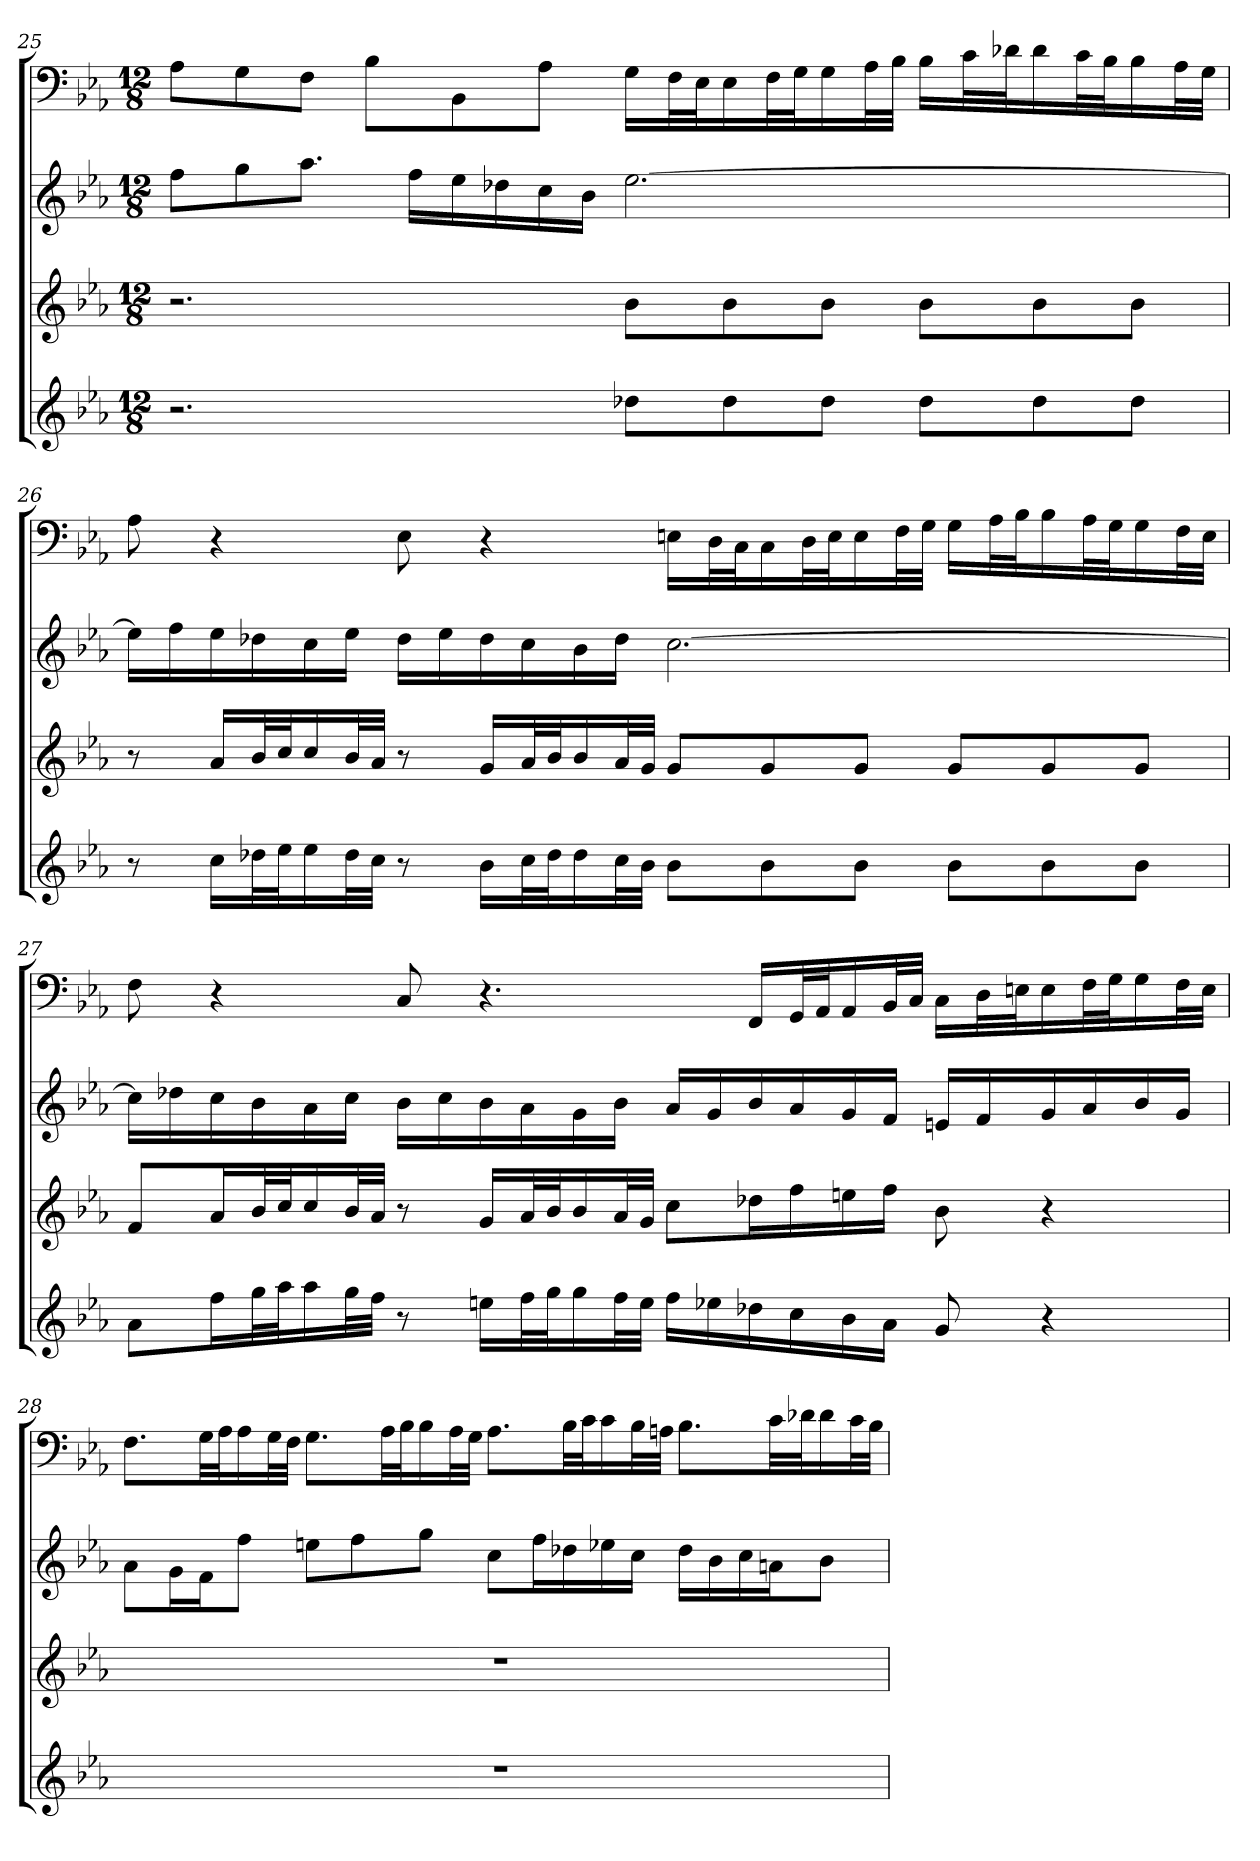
**kern	**kern	**kern	**kern
*part4	*part3	*part2	*part1
*staff4	*staff3	*staff2	*staff1
*clefG2	*clefG2	*clefG2	*clefF4
*k[b-e-a-]	*k[b-e-a-]	*k[b-e-a-]	*k[b-e-a-]
*c:	*c:	*c:	*c:
*M12/8	*M12/8	*M12/8	*M12/8
=25	=25	=25	=25
2.r	2.r	8ff\L	8A-\L
.	.	8gg\	8G\
.	.	8.aa-\J	8F\J
.	.	.	8B-\L
.	.	16ff\LL	.
.	.	16ee-\	8BB-\
.	.	16dd-X\	.
.	.	16cc\	8A-\J
.	.	16b-\JJ	.
8dd-X\L	8b-\L	[2.ee-	16G\LL
.	.	.	32F\L
.	.	.	32E-\J
8dd-\	8b-\	.	16E-\
.	.	.	32F\L
.	.	.	32G\J
8dd-\J	8b-\J	.	16G\
.	.	.	32A-\L
.	.	.	32B-\JJJ
8dd-\L	8b-\L	.	16B-\LL
.	.	.	32c\L
.	.	.	32d-X\J
8dd-\	8b-\	.	16d-\
.	.	.	32c\L
.	.	.	32B-\J
8dd-\J	8b-\J	.	16B-\
.	.	.	32A-\L
.	.	.	32G\JJJ
=26	=26	=26	=26
8r	8r	16ee-\LL]	8A-
.	.	16ff\	.
16cc\LL	16a-/LL	16ee-\	4r
32dd-X\L	32b-/L	16dd-X\	.
32ee-\J	32cc/J	.	.
16ee-\	16cc/	16cc\	.
32dd-\L	32b-/L	16ee-\JJ	.
32cc\JJJ	32a-/JJJ	.	.
8r	8r	16dd-\LL	8E-
.	.	16ee-\	.
16b-\LL	16g/LL	16dd-\	4r
32cc\L	32a-/L	16cc\	.
32dd-\J	32b-/J	.	.
16dd-\	16b-/	16b-\	.
32cc\L	32a-/L	16dd-\JJ	.
32b-\JJJ	32g/JJJ	.	.
8b-\L	8g/L	[2.cc	16En\LL
.	.	.	32D\L
.	.	.	32C\J
8b-\	8g/	.	16C\
.	.	.	32D\L
.	.	.	32E\J
8b-\J	8g/J	.	16E\
.	.	.	32F\L
.	.	.	32G\JJJ
8b-\L	8g/L	.	16G\LL
.	.	.	32A-\L
.	.	.	32B-\J
8b-\	8g/	.	16B-\
.	.	.	32A-\L
.	.	.	32G\J
8b-\J	8g/J	.	16G\
.	.	.	32F\L
.	.	.	32E\JJJ
=27	=27	=27	=27
8a-\L	8f/L	16cc\LL]	8F
.	.	16dd-X\	.
16ff\L	16a-/L	16cc\	4r
32gg\L	32b-/L	16b-\	.
32aa-\J	32cc/J	.	.
16aa-\	16cc/	16a-\	.
32gg\L	32b-/L	16cc\JJ	.
32ff\JJJ	32a-/JJJ	.	.
8r	8r	16b-\LL	8C
.	.	16cc\	.
16een\LL	16g/LL	16b-\	4.r
32ff\L	32a-/L	16a-\	.
32gg\J	32b-/J	.	.
16gg\	16b-/	16g\	.
32ff\L	32a-/L	16b-\JJ	.
32ee\JJJ	32g/JJJ	.	.
16ff\LL	8cc\L	16a-/LL	.
16ee-X\	.	16g/	.
16dd-X\	16dd-X\L	16b-/	16FF/LL
16cc\	16ff\	16a-/	32GG/L
.	.	.	32AA-/J
16b-\	16een\	16g/	16AA-/
16a-\JJ	16ff\JJ	16f/JJ	32BB-/L
.	.	.	32C/JJJ
8g	8b-	16en/LL	16C\LL
.	.	16f/	32D\L
.	.	.	32En\J
4r	4r	16g/	16E\
.	.	16a-/	32F\L
.	.	.	32G\J
.	.	16b-/	16G\
.	.	16g/JJ	32F\L
.	.	.	32E\JJJ
=28	=28	=28	=28
1.r	1.r	8a-\L	8.F\L
.	.	16g\L	.
.	.	16f\J	32G\LL
.	.	.	32A-\J
.	.	8ff\J	16A-\
.	.	.	32G\L
.	.	.	32F\JJJ
.	.	8een\L	8.G\L
.	.	8ff\	.
.	.	.	32A-\LL
.	.	.	32B-\J
.	.	8gg\J	16B-\
.	.	.	32A-\L
.	.	.	32G\JJJ
.	.	8cc\L	8.A-\L
.	.	16ff\L	.
.	.	16dd-X\	32B-\LL
.	.	.	32c\J
.	.	16ee-X\	16c\
.	.	16cc\JJ	32B-\L
.	.	.	32An\JJJ
.	.	16dd-\LL	8.B-\L
.	.	16b-\	.
.	.	16cc\	.
.	.	16an\J	32c\LL
.	.	.	32d-X\J
.	.	8b-\J	16d-\
.	.	.	32c\L
.	.	.	32B-\JJJ
=	=	=	=
*-	*-	*-	*-
